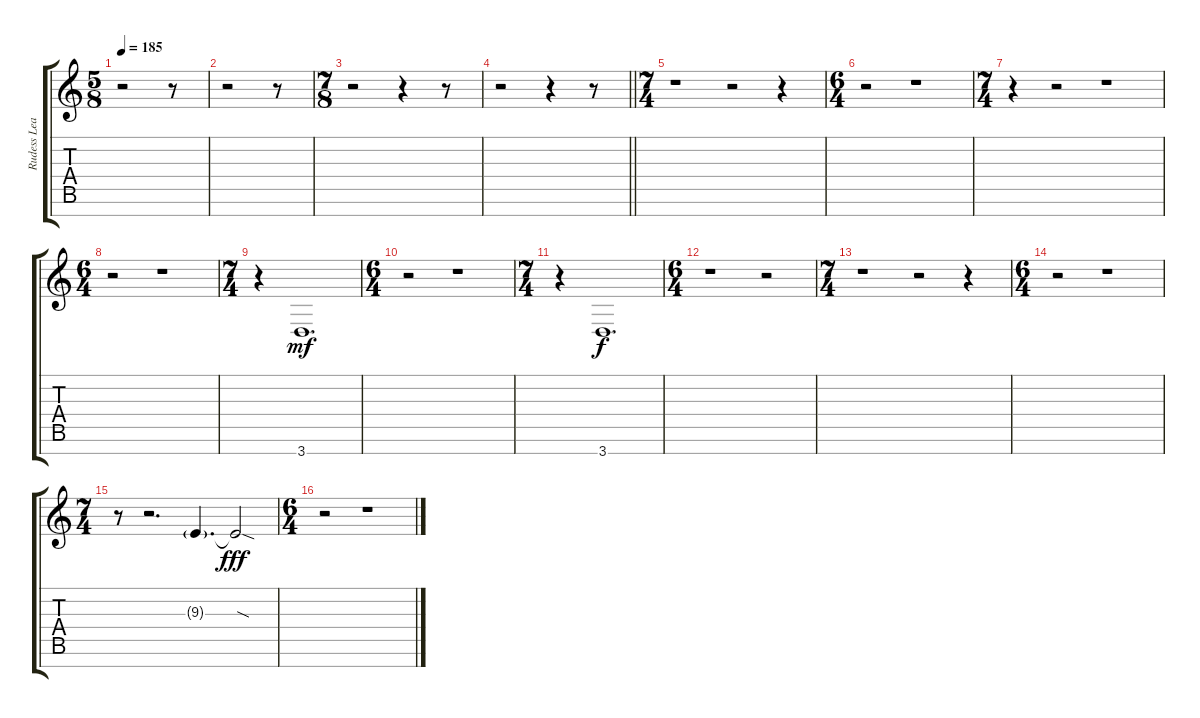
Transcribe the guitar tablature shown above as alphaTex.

\track ("Rudess Lead" "Rudess Lea") {instrument lead2sawtooth}
\staff {score tabs}
\tuning (E4 B3 G3 D3 A2 E2 B1) {hide}
\ts (5 8)
\tempo 185
\clef g2
\ks c
r.2{dy mf instrument lead2sawtooth} r.8 |
r.2 r.8 |
\ts (7 8)
r.2 r.4 r.8 |
\barLineRight lightlight
r.2 r.4 r.8 |
\ts (7 4)
r.1 r.2 r.4 |
\ts (6 4)
r.2 r.1 |
\ts (7 4)
r.4 r.2 r.1 |
\ts (6 4)
r.2 r.1 |
\ts (7 4)
r.4 3.7.1{d ot 8vb} |
\ts (6 4)
r.2 r.1 |
\ts (7 4)
r.4 3.7.1{d ot 8vb dy f} |
\ts (6 4)
r.1 r.2 |
\ts (7 4)
r.1 r.2 r.4 |
\ts (6 4)
r.2 r.1 |
\ts (7 4)
r.8 r.2{d} 9.3{g}.4{d} 9.3{sod t}.2{dy fff} |
\ts (6 4)
r.2 r.1
